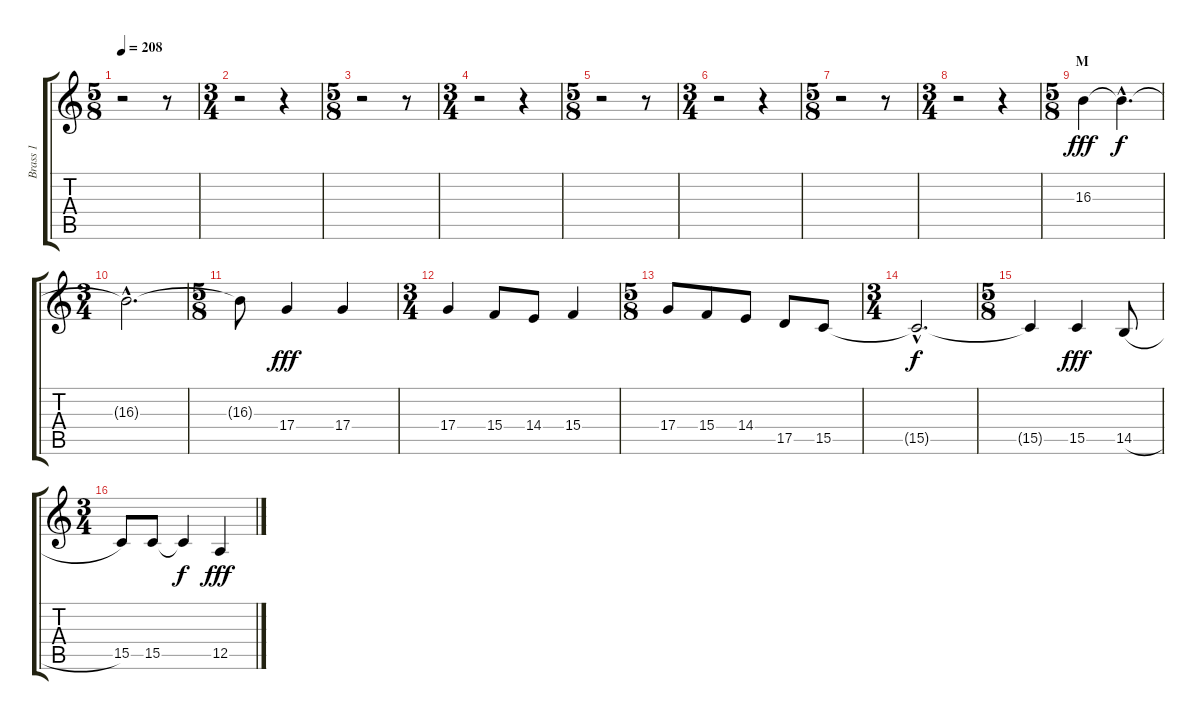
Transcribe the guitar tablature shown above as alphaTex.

\track ("Brass 1" "Brass 1") {instrument brasssection}
\staff {score tabs}
\tuning (E4 B3 G3 D3 A2 E2) {hide}
\ts (5 8)
\tempo 208
\clef g2
\ks c
r.2{dy fff} r.8 |
\ts (3 4)
r.2 r.4 |
\ts (5 8)
r.2 r.8 |
\ts (3 4)
r.2 r.4 |
\ts (5 8)
r.2 r.8 |
\ts (3 4)
r.2 r.4 |
\ts (5 8)
r.2 r.8 |
\ts (3 4)
r.2 r.4 |
\ts (5 8)
\section ("" "M")
16.3.4{volume 9} 16.3{hac t}.4{d dy f} |
\ts (3 4)
16.3{hac t}.2{d} |
\ts (5 8)
16.3{t}.8 17.4.4{dy fff} 17.4.4 |
\ts (3 4)
17.4.4 15.4.8 14.4.8 15.4.4 |
\ts (5 8)
17.4.8 15.4.8 14.4.8 17.5.8 15.5.8 |
\ts (3 4)
15.5{hac t}.2{d dy f} |
\ts (5 8)
15.5{t}.4 15.5.4{dy fff} 14.5{h}.8 |
\ts (3 4)
15.5.8 15.5.8 15.5{t}.4{dy f} 12.5.4{dy fff}
